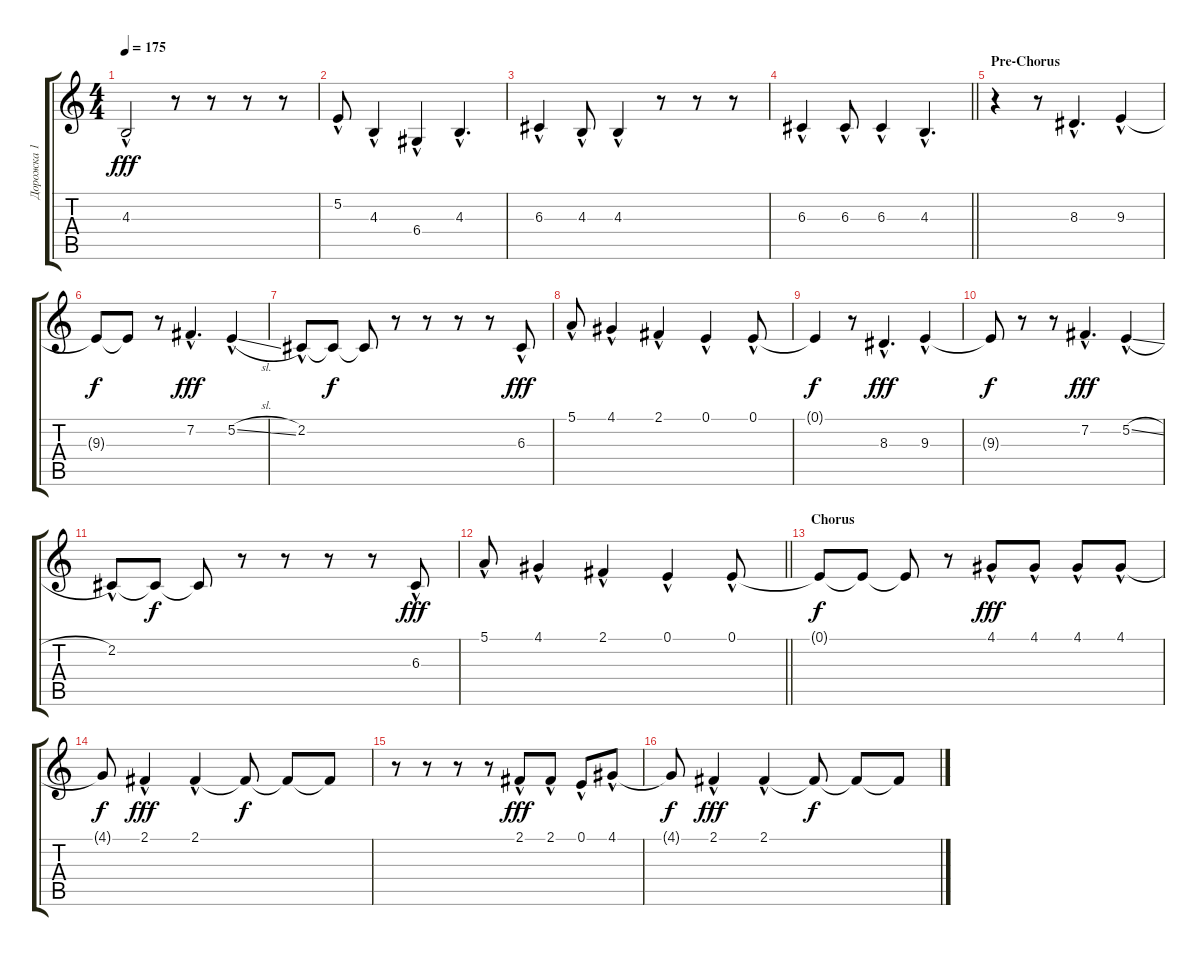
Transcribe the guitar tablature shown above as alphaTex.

\track ("Дорожка 1" "Дорожка 1") {instrument altosax}
\staff {score tabs}
\tuning (E4 B3 G3 D3 A2 E2) {hide}
\ts (4 4)
\tempo 175
\clef g2
\ks c
4.3{hac}.2{dy fff} r.8 r.8 r.8 r.8 |
5.2{hac}.8 4.3{hac}.4 6.4{hac}.4 4.3{hac}.4{d} |
6.3{hac}.4 4.3{hac}.8 4.3{hac}.4 r.8 r.8 r.8 |
\barLineRight lightlight
6.3{hac}.4 6.3{hac}.8 6.3{hac}.4 4.3{hac}.4{d} |
\section ("" "Pre-Chorus")
r.4 r.8 8.3{hac}.4{d} 9.3{hac}.4 |
9.3{t}.8{dy f} 9.3{t}.8 r.8 7.2{hac}.4{d dy fff} 5.2{sl hac}.4 |
2.2{hac}.8 2.2{t}.8{dy f} 2.2{t}.8 r.8 r.8 r.8 r.8 6.3{hac}.8{dy fff} |
5.1{hac}.8 4.1{hac}.4 2.1{hac}.4 0.1{hac}.4 0.1{hac}.8 |
0.1{t}.4{dy f} r.8 8.3{hac}.4{d dy fff} 9.3{hac}.4 |
9.3{t}.8{dy f} r.8 r.8 7.2{hac}.4{d dy fff} 5.2{sl hac}.4 |
2.2{hac}.8 2.2{t}.8{dy f} 2.2{t}.8 r.8 r.8 r.8 r.8 6.3{hac}.8{dy fff} |
\barLineRight lightlight
5.1{hac}.8 4.1{hac}.4 2.1{hac}.4 0.1{hac}.4 0.1{hac}.8 |
\section ("" "Chorus")
0.1{t}.8{dy f} 0.1{t}.8 0.1{t}.8 r.8 4.1{hac}.8{dy fff} 4.1{hac}.8 4.1{hac}.8 4.1{hac}.8 |
4.1{t}.8{dy f} 2.1{hac}.4{dy fff} 2.1{hac}.4 2.1{t}.8{dy f} 2.1{t}.8 2.1{t}.8 |
r.8 r.8 r.8 r.8 2.1{hac}.8{dy fff} 2.1{hac}.8 0.1{hac}.8 4.1{hac}.8 |
4.1{t}.8{dy f} 2.1{hac}.4{dy fff} 2.1{hac}.4 2.1{t}.8{dy f} 2.1{t}.8 2.1{t}.8
